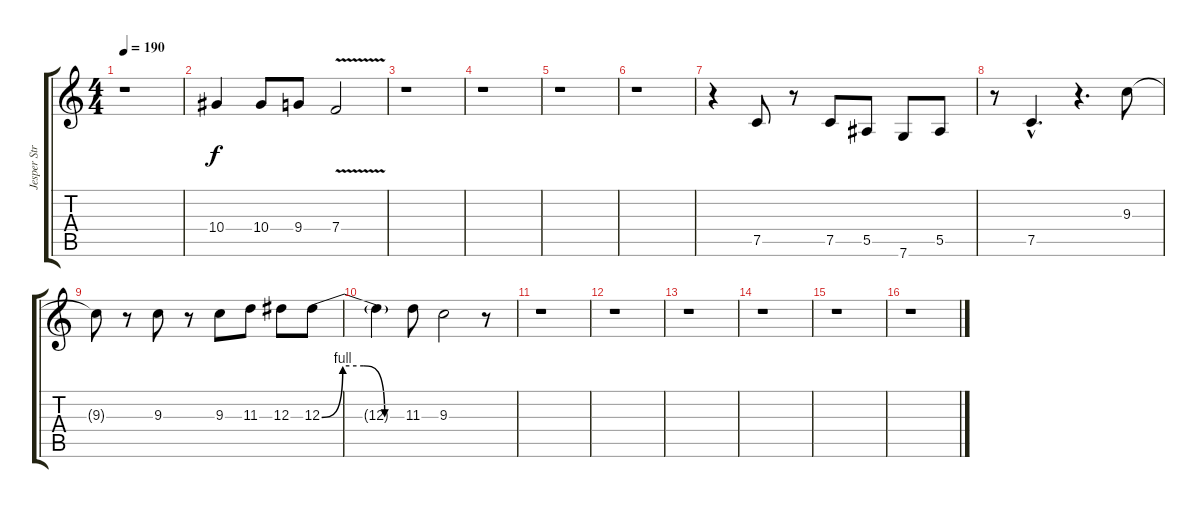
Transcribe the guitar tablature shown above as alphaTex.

\track ("Jesper Strömblad" "Jesper Str") {instrument distortionguitar}
\staff {score tabs}
\tuning (C4 G3 Eb3 Bb2 F2 C2) {hide}
\ts (4 4)
\tempo 190
\clef g2
\ks c
r.1{dy f} |
10.4.4{volume 13} 10.4.8 9.4.8 7.4{v}.2 |
r.1 |
r.1 |
r.1 |
r.1 |
r.4 7.5.8 r.8 7.5.8 5.5.8 7.6.8 5.5.8 |
r.8 7.5{hac}.4{d} r.4{d} 9.3.8 |
9.3{t}.8 r.8 9.3.8 r.8 9.3.8 11.3.8 12.3.8 12.3{be (custom 0 0 15 4 30 4 45 0 60 0)}.8 |
12.3{t}.4 11.3.8 9.3.2 r.8 |
r.1 |
r.1 |
r.1 |
r.1 |
r.1 |
r.1
